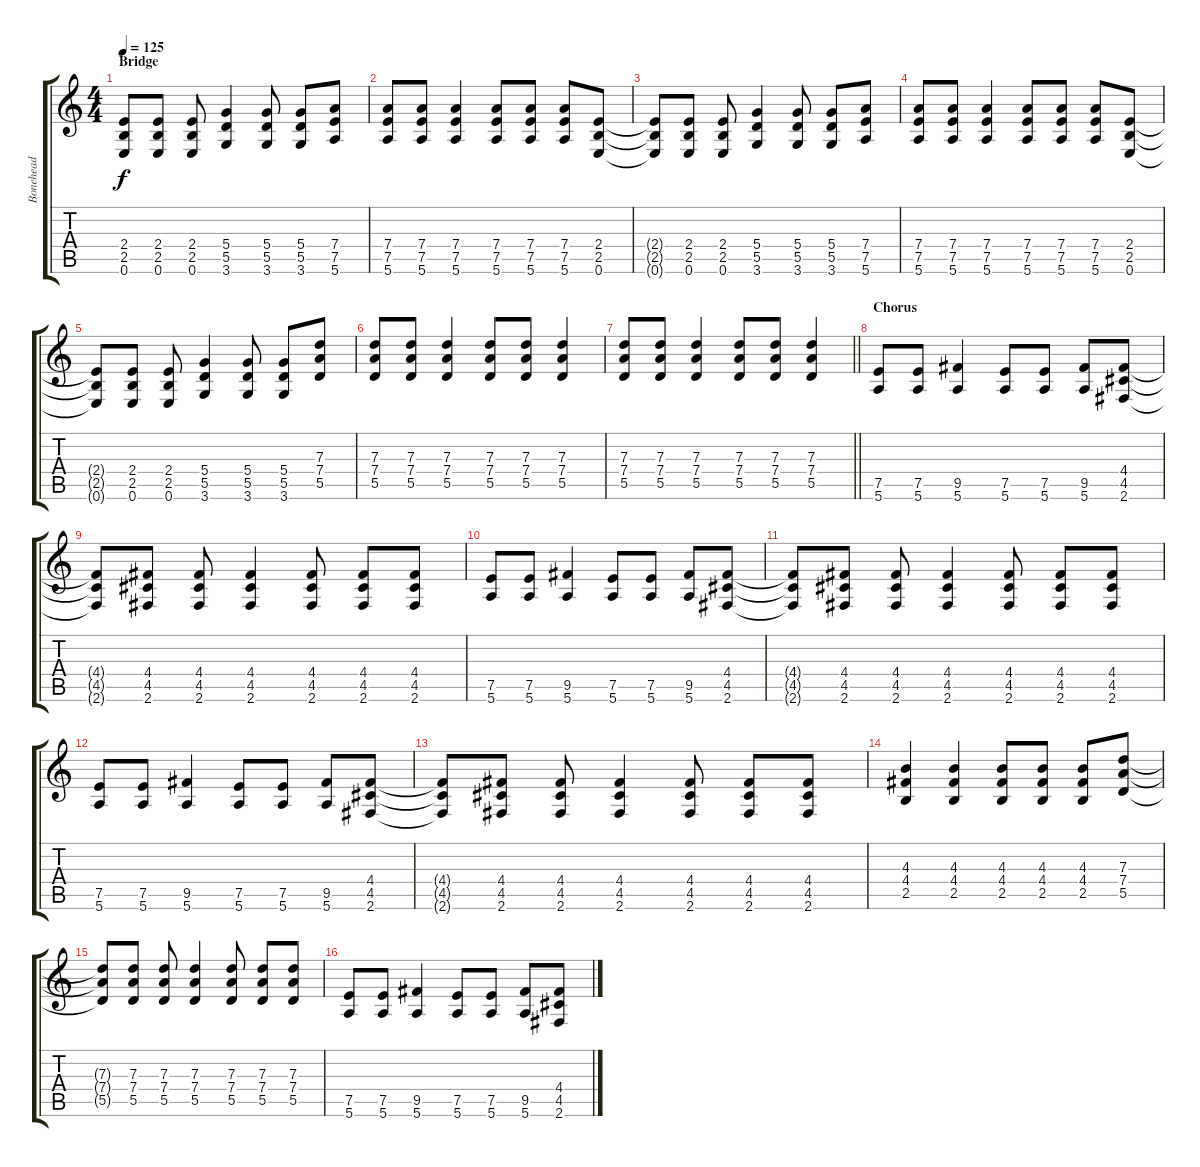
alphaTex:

\track ("Bonehead" "Bonehead") {instrument overdrivenguitar}
\staff {score tabs}
\tuning (E4 B3 G3 D3 A2 E2) {hide}
\ts (4 4)
\section ("" "Bridge")
\tempo 125
\clef g2
\ks c
(2.4{t} 2.5{t} 0.6{t}).8{dy f} (2.4 2.5 0.6).8 (2.4 2.5 0.6).8 (5.4 5.5 3.6).4 (5.4 5.5 3.6).8 (5.4 5.5 3.6).8 (7.4 7.5 5.6).8 |
(7.4 7.5 5.6).8 (7.4 7.5 5.6).8 (7.4 7.5 5.6).4 (7.4 7.5 5.6).8 (7.4 7.5 5.6).8 (7.4 7.5 5.6).8 (2.4 2.5 0.6).8 |
(2.4{t} 2.5{t} 0.6{t}).8 (2.4 2.5 0.6).8 (2.4 2.5 0.6).8 (5.4 5.5 3.6).4 (5.4 5.5 3.6).8 (5.4 5.5 3.6).8 (7.4 7.5 5.6).8 |
(7.4 7.5 5.6).8 (7.4 7.5 5.6).8 (7.4 7.5 5.6).4 (7.4 7.5 5.6).8 (7.4 7.5 5.6).8 (7.4 7.5 5.6).8 (2.4 2.5 0.6).8 |
(2.4{t} 2.5{t} 0.6{t}).8 (2.4 2.5 0.6).8 (2.4 2.5 0.6).8 (5.4 5.5 3.6).4 (5.4 5.5 3.6).8 (5.4 5.5 3.6).8 (7.3 7.4 5.5).8 |
(7.3 7.4 5.5).8 (7.3 7.4 5.5).8 (7.3 7.4 5.5).4 (7.3 7.4 5.5).8 (7.3 7.4 5.5).8 (7.3 7.4 5.5).4 |
\barLineRight lightlight
(7.3 7.4 5.5).8 (7.3 7.4 5.5).8 (7.3 7.4 5.5).4 (7.3 7.4 5.5).8 (7.3 7.4 5.5).8 (7.3 7.4 5.5).4 |
\section ("" "Chorus")
(7.5 5.6).8 (7.5 5.6).8 (9.5 5.6).4 (7.5 5.6).8 (7.5 5.6).8 (9.5 5.6).8 (4.4 4.5 2.6).8 |
(4.4{t} 4.5{t} 2.6{t}).8 (4.4 4.5 2.6).8 (4.4 4.5 2.6).8 (4.4 4.5 2.6).4 (4.4 4.5 2.6).8 (4.4 4.5 2.6).8 (4.4 4.5 2.6).8 |
(7.5 5.6).8 (7.5 5.6).8 (9.5 5.6).4 (7.5 5.6).8 (7.5 5.6).8 (9.5 5.6).8 (4.4 4.5 2.6).8 |
(4.4{t} 4.5{t} 2.6{t}).8 (4.4 4.5 2.6).8 (4.4 4.5 2.6).8 (4.4 4.5 2.6).4 (4.4 4.5 2.6).8 (4.4 4.5 2.6).8 (4.4 4.5 2.6).8 |
(7.5 5.6).8 (7.5 5.6).8 (9.5 5.6).4 (7.5 5.6).8 (7.5 5.6).8 (9.5 5.6).8 (4.4 4.5 2.6).8 |
(4.4{t} 4.5{t} 2.6{t}).8 (4.4 4.5 2.6).8 (4.4 4.5 2.6).8 (4.4 4.5 2.6).4 (4.4 4.5 2.6).8 (4.4 4.5 2.6).8 (4.4 4.5 2.6).8 |
(4.3 4.4 2.5).4 (4.3 4.4 2.5).4 (4.3 4.4 2.5).8 (4.3 4.4 2.5).8 (4.3 4.4 2.5).8 (7.3 7.4 5.5).8 |
(7.3{t} 7.4{t} 5.5{t}).8 (7.3 7.4 5.5).8 (7.3 7.4 5.5).8 (7.3 7.4 5.5).4 (7.3 7.4 5.5).8 (7.3 7.4 5.5).8 (7.3 7.4 5.5).8 |
(7.5 5.6).8 (7.5 5.6).8 (9.5 5.6).4 (7.5 5.6).8 (7.5 5.6).8 (9.5 5.6).8 (4.4 4.5 2.6).8
